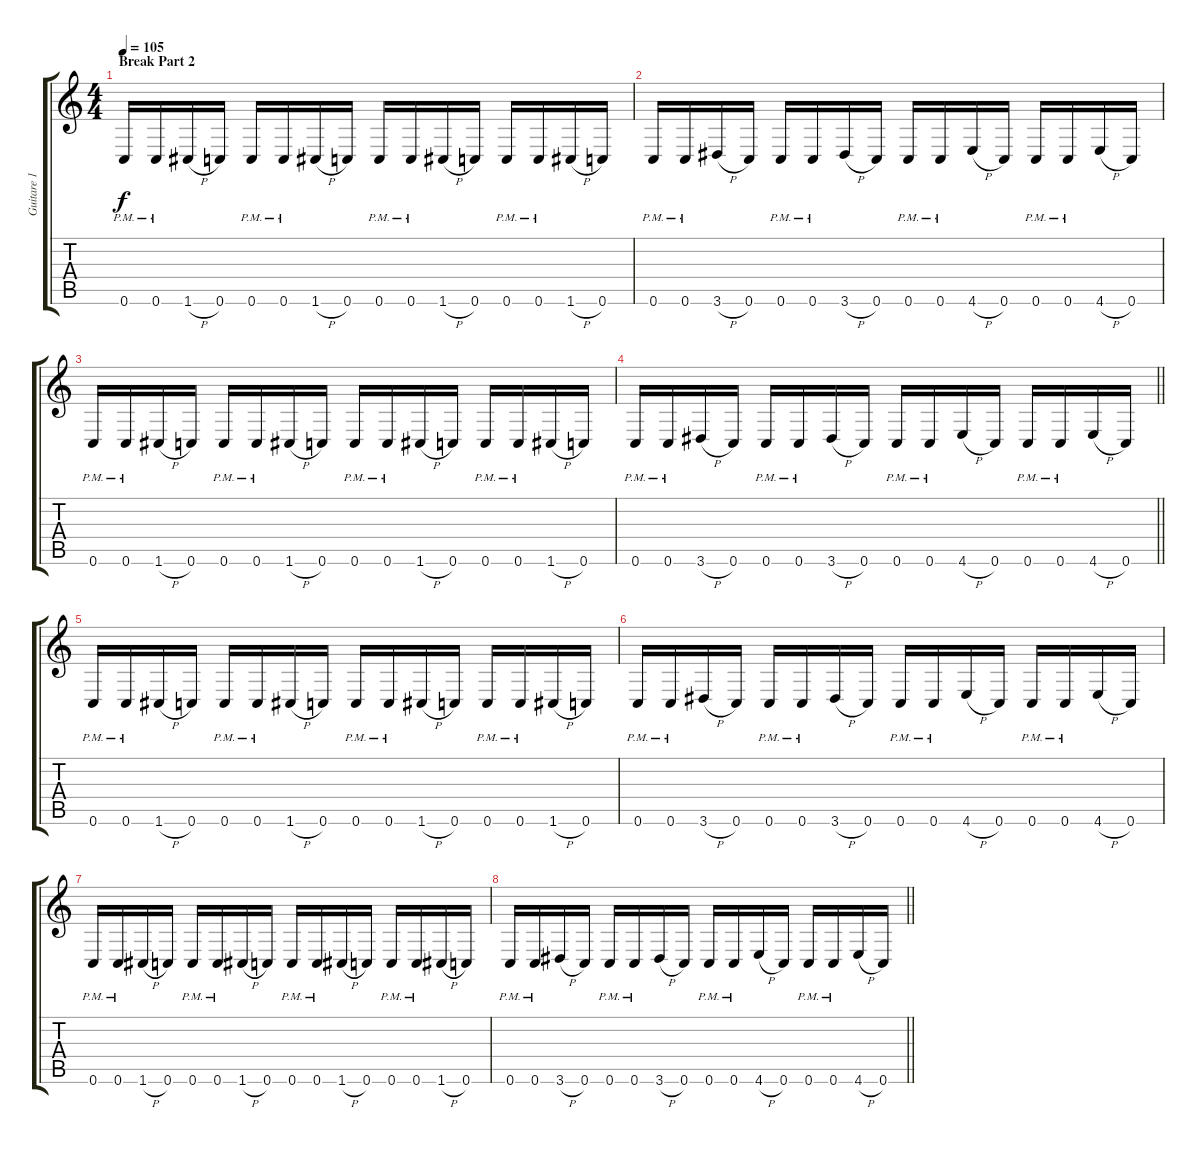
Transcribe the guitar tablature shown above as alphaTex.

\track ("Guitare 1" "Guitare 1") {instrument distortionguitar}
\staff {score tabs}
\tuning (D4 A3 F3 C3 G2 C2) {hide}
\ts (4 4)
\section ("" "Break Part 2")
\tempo 105
\clef g2
\ks c
0.6{pm}.16{dy f} 0.6{pm}.16 1.6{h}.16 0.6.16 0.6{pm}.16 0.6{pm}.16 1.6{h}.16 0.6.16 0.6{pm}.16 0.6{pm}.16 1.6{h}.16 0.6.16 0.6{pm}.16 0.6{pm}.16 1.6{h}.16 0.6.16 |
0.6{pm}.16 0.6{pm}.16 3.6{h}.16 0.6.16 0.6{pm}.16 0.6{pm}.16 3.6{h}.16 0.6.16 0.6{pm}.16 0.6{pm}.16 4.6{h}.16 0.6.16 0.6{pm}.16 0.6{pm}.16 4.6{h}.16 0.6.16 |
0.6{pm}.16 0.6{pm}.16 1.6{h}.16 0.6.16 0.6{pm}.16 0.6{pm}.16 1.6{h}.16 0.6.16 0.6{pm}.16 0.6{pm}.16 1.6{h}.16 0.6.16 0.6{pm}.16 0.6{pm}.16 1.6{h}.16 0.6.16 |
\barLineRight lightlight
0.6{pm}.16 0.6{pm}.16 3.6{h}.16 0.6.16 0.6{pm}.16 0.6{pm}.16 3.6{h}.16 0.6.16 0.6{pm}.16 0.6{pm}.16 4.6{h}.16 0.6.16 0.6{pm}.16 0.6{pm}.16 4.6{h}.16 0.6.16 |
0.6{pm}.16 0.6{pm}.16 1.6{h}.16 0.6.16 0.6{pm}.16 0.6{pm}.16 1.6{h}.16 0.6.16 0.6{pm}.16 0.6{pm}.16 1.6{h}.16 0.6.16 0.6{pm}.16 0.6{pm}.16 1.6{h}.16 0.6.16 |
0.6{pm}.16 0.6{pm}.16 3.6{h}.16 0.6.16 0.6{pm}.16 0.6{pm}.16 3.6{h}.16 0.6.16 0.6{pm}.16 0.6{pm}.16 4.6{h}.16 0.6.16 0.6{pm}.16 0.6{pm}.16 4.6{h}.16 0.6.16 |
0.6{pm}.16 0.6{pm}.16 1.6{h}.16 0.6.16 0.6{pm}.16 0.6{pm}.16 1.6{h}.16 0.6.16 0.6{pm}.16 0.6{pm}.16 1.6{h}.16 0.6.16 0.6{pm}.16 0.6{pm}.16 1.6{h}.16 0.6.16 |
\barLineRight lightlight
0.6{pm}.16 0.6{pm}.16 3.6{h}.16 0.6.16 0.6{pm}.16 0.6{pm}.16 3.6{h}.16 0.6.16 0.6{pm}.16 0.6{pm}.16 4.6{h}.16 0.6.16 0.6{pm}.16 0.6{pm}.16 4.6{h}.16 0.6.16
